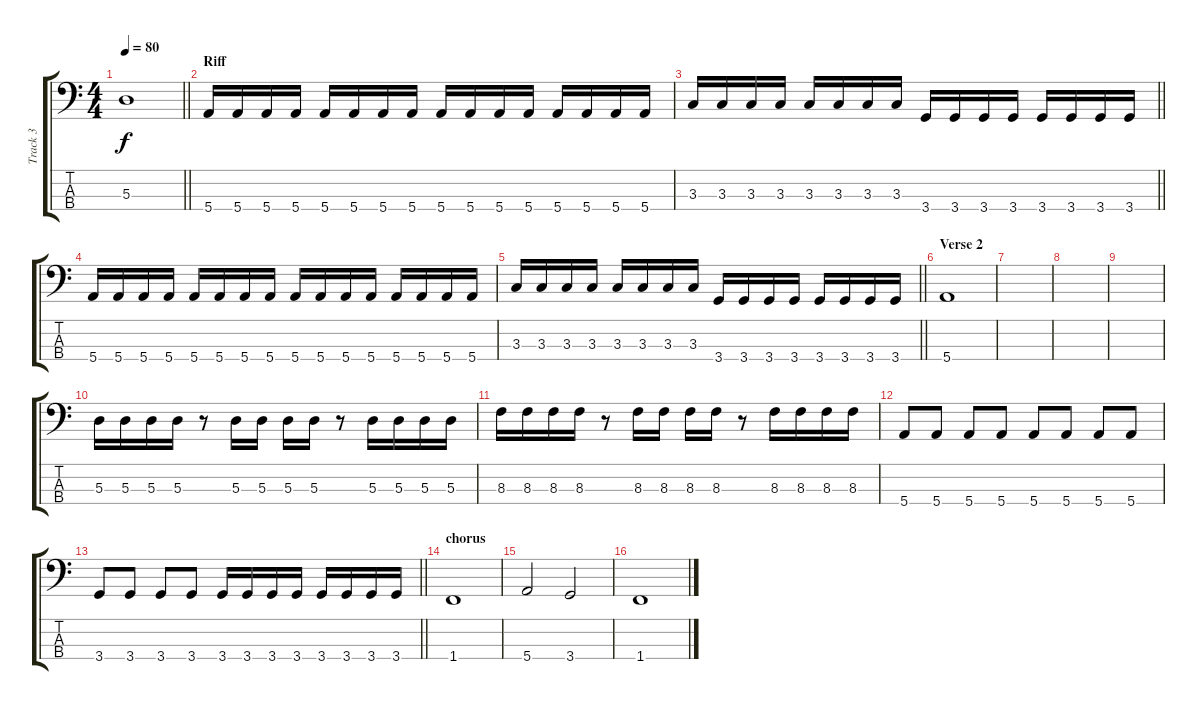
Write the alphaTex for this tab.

\track ("Track 3" "Track 3") {instrument acousticguitarsteel}
\staff {score tabs}
\tuning (G2 D2 A1 E1) {hide}
\ts (4 4)
\tempo 80
\clef f4
\barLineRight lightlight
\ks c
5.3.1{dy f} |
\section ("" "Riff")
5.4.16 5.4.16 5.4.16 5.4.16 5.4.16 5.4.16 5.4.16 5.4.16 5.4.16 5.4.16 5.4.16 5.4.16 5.4.16 5.4.16 5.4.16 5.4.16 |
\barLineRight lightlight
3.3.16 3.3.16 3.3.16 3.3.16 3.3.16 3.3.16 3.3.16 3.3.16 3.4.16 3.4.16 3.4.16 3.4.16 3.4.16 3.4.16 3.4.16 3.4.16 |
\section ("" "")
5.4.16 5.4.16 5.4.16 5.4.16 5.4.16 5.4.16 5.4.16 5.4.16 5.4.16 5.4.16 5.4.16 5.4.16 5.4.16 5.4.16 5.4.16 5.4.16 |
\barLineRight lightlight
3.3.16 3.3.16 3.3.16 3.3.16 3.3.16 3.3.16 3.3.16 3.3.16 3.4.16 3.4.16 3.4.16 3.4.16 3.4.16 3.4.16 3.4.16 3.4.16 |
\section ("" "Verse 2")
5.4.1 |
|
|
|
5.3.16 5.3.16 5.3.16 5.3.16 r.8 5.3.16 5.3.16 5.3.16 5.3.16 r.8 5.3.16 5.3.16 5.3.16 5.3.16 |
8.3.16 8.3.16 8.3.16 8.3.16 r.8 8.3.16 8.3.16 8.3.16 8.3.16 r.8 8.3.16 8.3.16 8.3.16 8.3.16 |
5.4.8 5.4.8 5.4.8 5.4.8 5.4.8 5.4.8 5.4.8 5.4.8 |
\barLineRight lightlight
3.4.8 3.4.8 3.4.8 3.4.8 3.4.16 3.4.16 3.4.16 3.4.16 3.4.16 3.4.16 3.4.16 3.4.16 |
\section ("" "chorus")
1.4.1 |
5.4.2 3.4.2 |
1.4.1
